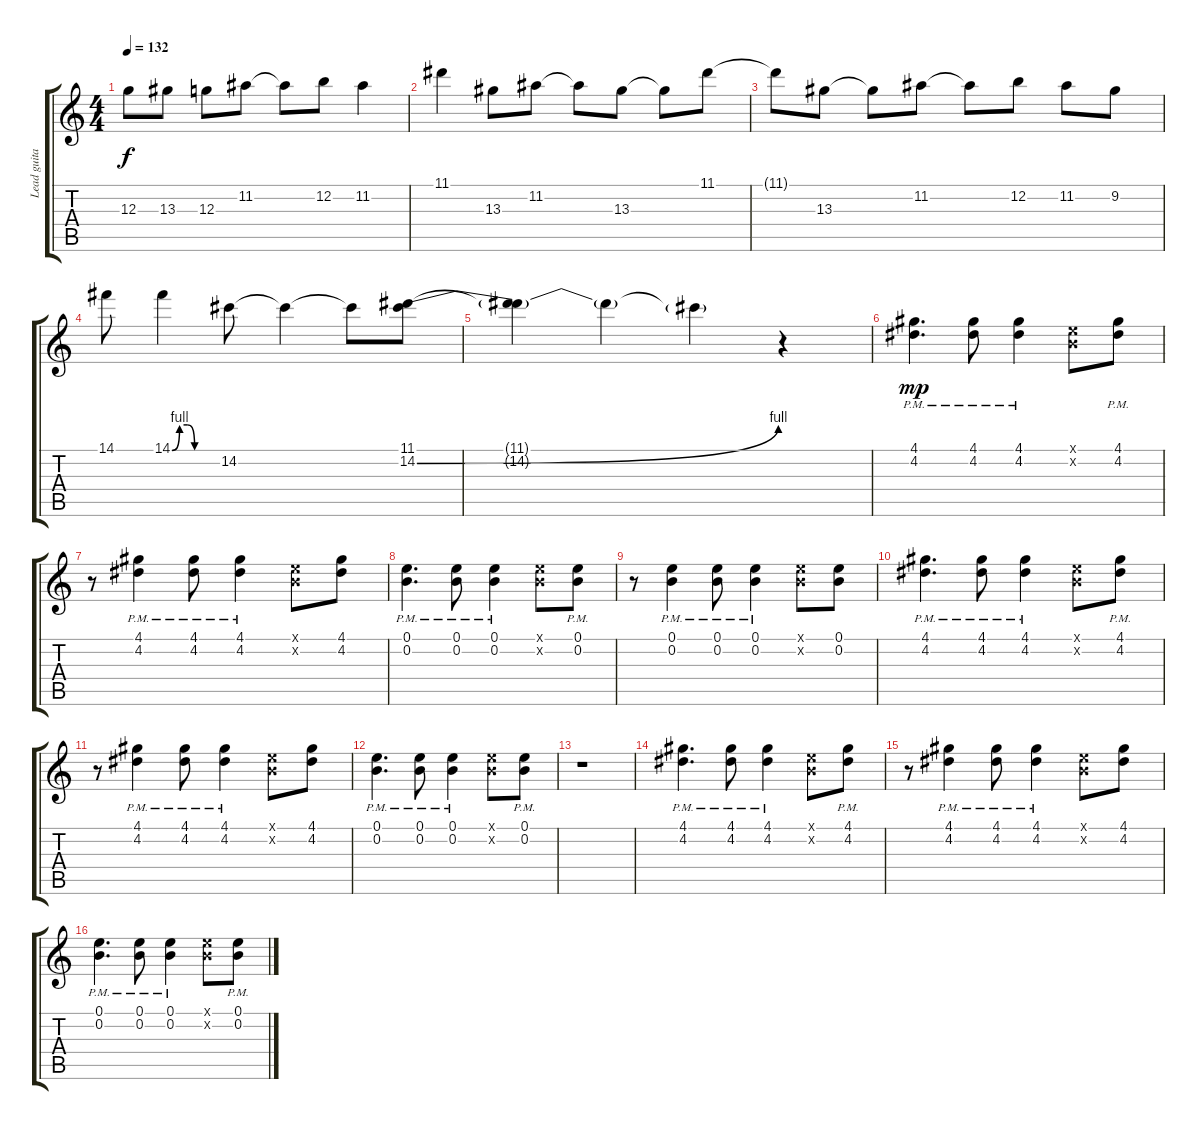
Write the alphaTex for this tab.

\track ("Lead guitar" "Lead guita") {instrument distortionguitar}
\staff {score tabs}
\tuning (E4 B3 G3 D3 A2 E2) {hide}
\ts (4 4)
\tempo 132
\clef g2
\ks c
12.3{t}.8{dy f} 13.3.8 12.3.8 11.2.8 11.2{t}.8 12.2.8 11.2.4 |
11.1.4 13.3.8 11.2.8 11.2{t}.8 13.3.8 13.3{t}.8 11.1.8 |
11.1{t}.8 13.3.8 13.3{t}.8 11.2.8 11.2{t}.8 12.2.8 11.2.8 9.2.8 |
14.1.8 14.1{be (custom 0 0 10 4 20 4 30 0 60 0)}.4 14.2.8 14.2{t}.4 14.2{t}.8 (11.1 14.2{be (bend 0 0 60 4)}).8 |
(11.1{t} 14.2{t}).4 14.2{t}.4 14.2{t}.4 r.4 |
(4.1{pm} 4.2{pm}).4{d dy mp} (4.1{pm} 4.2{pm}).8 (4.1{pm} 4.2{pm}).4 (0.1{x} 0.2{x}).8 (4.1{pm} 4.2{pm}).8 |
r.8 (4.1{pm} 4.2{pm}).4 (4.1{pm} 4.2{pm}).8 (4.1{pm} 4.2{pm}).4 (0.1{x} 0.2{x}).8 (4.1 4.2).8 |
(0.1{pm} 0.2{pm}).4{d} (0.1{pm} 0.2{pm}).8 (0.1{pm} 0.2{pm}).4 (0.1{x} 0.2{x}).8 (0.1{pm} 0.2{pm}).8 |
r.8 (0.1{pm} 0.2{pm}).4 (0.1{pm} 0.2{pm}).8 (0.1{pm} 0.2{pm}).4 (0.1{x} 0.2{x}).8 (0.1 0.2).8 |
(4.1{pm} 4.2{pm}).4{d} (4.1{pm} 4.2{pm}).8 (4.1{pm} 4.2{pm}).4 (0.1{x} 0.2{x}).8 (4.1{pm} 4.2{pm}).8 |
r.8 (4.1{pm} 4.2{pm}).4 (4.1{pm} 4.2{pm}).8 (4.1{pm} 4.2{pm}).4 (0.1{x} 0.2{x}).8 (4.1 4.2).8 |
(0.1{pm} 0.2{pm}).4{d} (0.1{pm} 0.2{pm}).8 (0.1{pm} 0.2{pm}).4 (0.1{x} 0.2{x}).8 (0.1{pm} 0.2{pm}).8 |
r.1 |
(4.1{pm} 4.2{pm}).4{d} (4.1{pm} 4.2{pm}).8 (4.1{pm} 4.2{pm}).4 (0.1{x} 0.2{x}).8 (4.1{pm} 4.2{pm}).8 |
r.8 (4.1{pm} 4.2{pm}).4 (4.1{pm} 4.2{pm}).8 (4.1{pm} 4.2{pm}).4 (0.1{x} 0.2{x}).8 (4.1 4.2).8 |
(0.1{pm} 0.2{pm}).4{d} (0.1{pm} 0.2{pm}).8 (0.1{pm} 0.2{pm}).4 (0.1{x} 0.2{x}).8 (0.1{pm} 0.2{pm}).8
